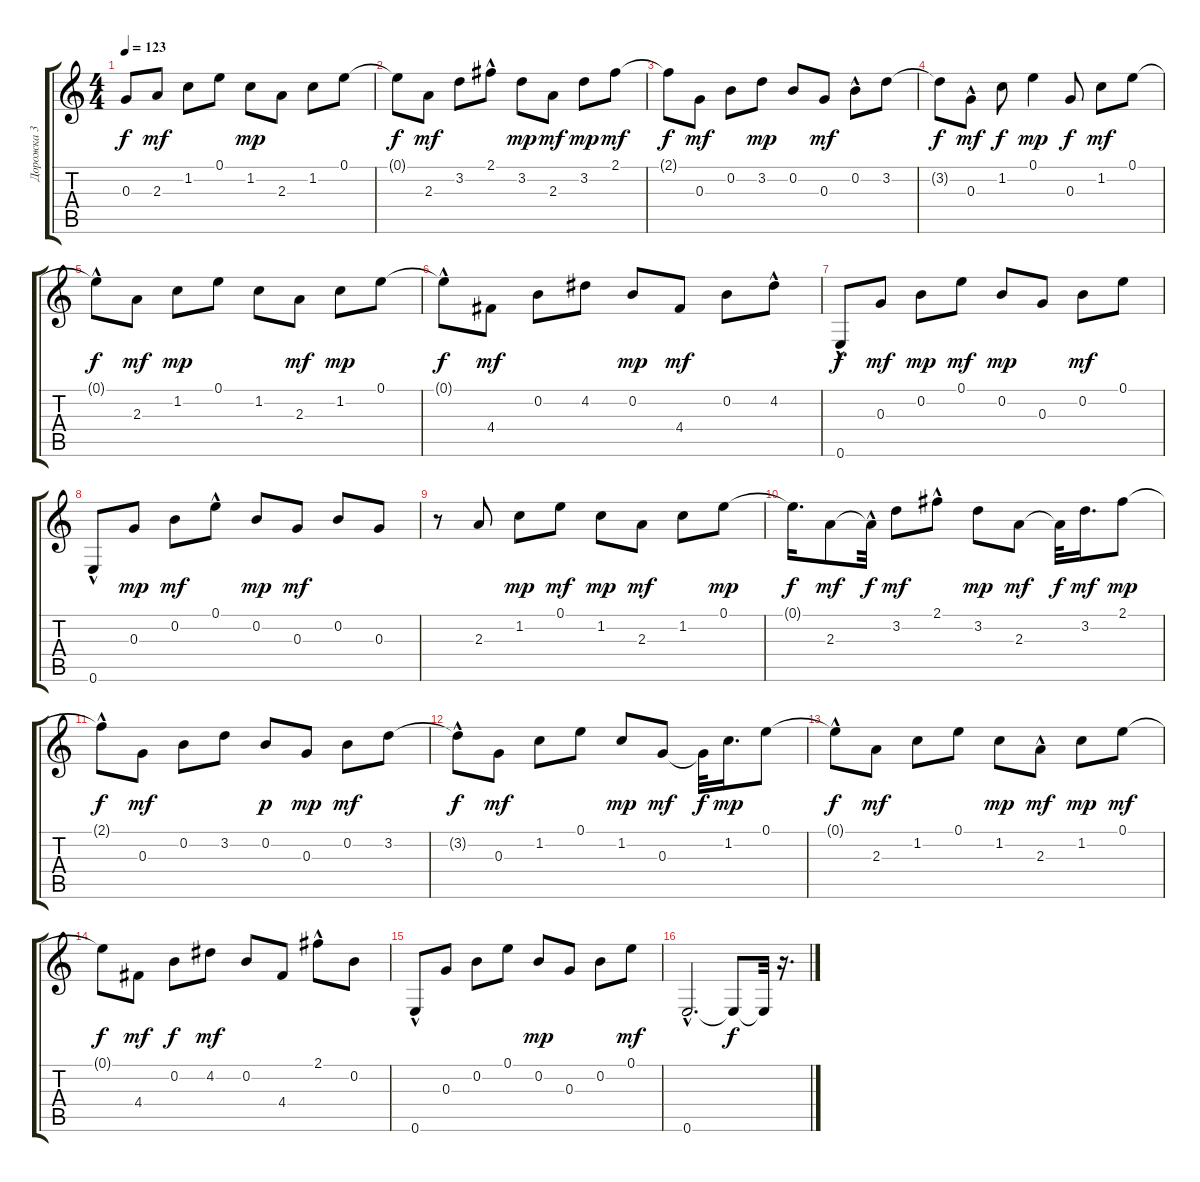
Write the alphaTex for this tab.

\track ("Дорожка 3" "Дорожка 3") {instrument acousticguitarnylon}
\staff {score tabs}
\tuning (E4 B3 G3 D3 A2 E2) {hide}
\ts (4 4)
\tempo 123
\clef g2
\ks c
0.3{t}.8{dy f} 2.3.8{dy mf} 1.2.8 0.1.8 1.2.8{dy mp} 2.3.8 1.2.8 0.1.8 |
0.1{t}.8{dy f} 2.3.8{dy mf} 3.2.8 2.1{hac}.8 3.2.8{dy mp} 2.3.8{dy mf} 3.2.8{dy mp} 2.1.8{dy mf} |
2.1{t}.8{dy f} 0.3.8{dy mf} 0.2.8 3.2.8{dy mp} 0.2.8 0.3.8{dy mf} 0.2{hac}.8 3.2.8 |
3.2{t}.8{dy f} 0.3{hac}.8{dy mf} 1.2.8{dy f} 0.1.4{dy mp} 0.3.8{dy f} 1.2.8{dy mf} 0.1.8 |
0.1{hac t}.8{dy f} 2.3.8{dy mf} 1.2.8{dy mp} 0.1.8 1.2.8 2.3.8{dy mf} 1.2.8{dy mp} 0.1.8 |
0.1{hac t}.8{dy f} 4.4.8{dy mf} 0.2.8 4.2.8 0.2.8{dy mp} 4.4.8{dy mf} 0.2.8 4.2{hac}.8 |
0.6{hac}.8{dy f} 0.3.8{dy mf} 0.2.8{dy mp} 0.1.8{dy mf} 0.2.8{dy mp} 0.3.8 0.2.8{dy mf} 0.1.8 |
0.6{hac}.8 0.3.8{dy mp} 0.2.8{dy mf} 0.1{hac}.8 0.2.8{dy mp} 0.3.8{dy mf} 0.2.8 0.3.8 |
r.8 2.3.8 1.2.8{dy mp} 0.1.8{dy mf} 1.2.8{dy mp} 2.3.8{dy mf} 1.2.8 0.1.8{dy mp} |
0.1{t}.16{d dy f} 2.3.8{dy mf} 2.3{hac t}.32{dy f} 3.2.8{dy mf} 2.1{hac}.8 3.2.8{dy mp} 2.3.8{dy mf} 2.3{t}.32{dy f} 3.2.16{d dy mf} 2.1.8{dy mp} |
2.1{hac t}.8{dy f} 0.3.8{dy mf} 0.2.8 3.2.8 0.2.8{dy p} 0.3.8{dy mp} 0.2.8{dy mf} 3.2.8 |
3.2{hac t}.8{dy f} 0.3.8{dy mf} 1.2.8 0.1.8 1.2.8{dy mp} 0.3.8{dy mf} 0.3{t}.32{dy f} 1.2.16{d dy mp} 0.1.8 |
0.1{hac t}.8{dy f} 2.3.8{dy mf} 1.2.8 0.1.8 1.2.8{dy mp} 2.3{hac}.8{dy mf} 1.2.8{dy mp} 0.1.8{dy mf} |
0.1{t}.8{dy f} 4.4.8{dy mf} 0.2.8{dy f} 4.2.8{dy mf} 0.2.8 4.4.8 2.1{hac}.8 0.2.8 |
0.6{hac}.8 0.3.8 0.2.8 0.1.8 0.2.8{dy mp} 0.3.8 0.2.8 0.1.8{dy mf} |
0.6{hac}.2{d} 0.6{t}.8{dy f} 0.6{t}.32 r.16{d}
